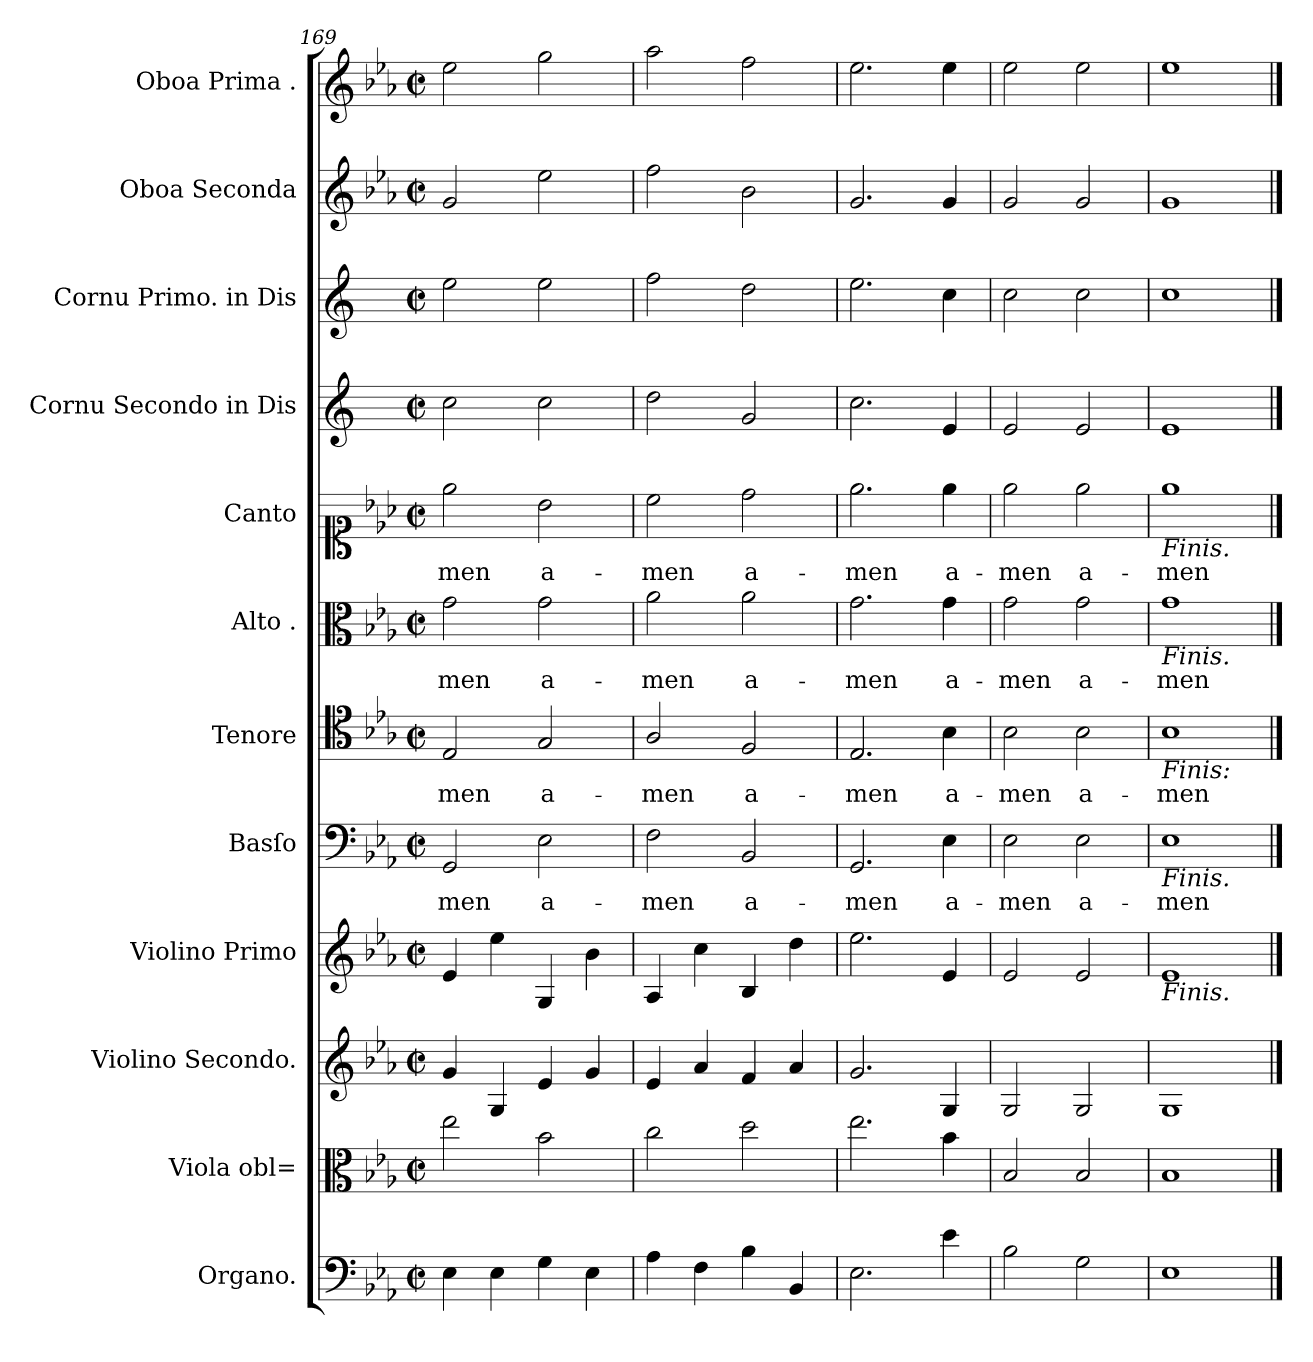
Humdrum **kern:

**kern	**kern	**kern	**kern	**kern	**text	**kern	**text	**kern	**text	**kern	**text	**kern	**kern	**kern	**kern
*part12	*part11	*part10	*part9	*part8	*part8	*part7	*part7	*part6	*part6	*part5	*part5	*part4	*part3	*part2	*part1
*staff12	*staff11	*staff10	*staff9	*staff8	*staff8	*staff7	*staff7	*staff6	*staff6	*staff5	*staff5	*staff4	*staff3	*staff2	*staff1
*I"Organo.	*I"Viola obl=	*I"Violino Secondo.	*I"Violino Primo	*I"Basſo	*	*I"Tenore	*	*I"Alto .	*	*I"Canto	*	*I"Cornu Secondo in Dis	*I"Cornu Primo. in Dis	*I"Oboa Seconda	*I"Oboa Prima .
*I'org	*I'vla obl	*I'vn 2	*I'vn 1	*I'B	*	*I'T	*	*I'A	*	*	*	*I'cor 2	*I'cor 1	*I'ob 2	*I'ob 1
*clefF4	*clefC3	*clefG2	*clefG2	*clefF4	*	*clefC4	*	*clefC3	*	*clefC1	*	*clefG2	*clefG2	*clefG2	*clefG2
*	*	*	*	*	*	*	*	*	*	*	*	*ITrd5c9	*ITrd5c9	*	*
*k[b-e-a-]	*k[b-e-a-]	*k[b-e-a-]	*k[b-e-a-]	*k[b-e-a-]	*	*k[b-e-a-]	*	*k[b-e-a-]	*	*k[b-e-a-]	*	*k[b-e-a-]	*k[b-e-a-]	*k[b-e-a-]	*k[b-e-a-]
*E-:	*E-:	*E-:	*E-:	*E-:	*	*E-:	*	*E-:	*	*E-:	*	*	*	*E-:	*E-:
*M2/2	*M2/2	*M2/2	*M2/2	*M2/2	*	*M2/2	*	*M2/2	*	*M2/2	*	*M2/2	*M2/2	*M2/2	*M2/2
*met(c|)	*met(c|)	*met(c|)	*met(c|)	*met(c|)	*	*met(c|)	*	*met(c|)	*	*met(c|)	*	*met(c|)	*met(c|)	*met(c|)	*met(c|)
=169	=169	=169	=169	=169	=169	=169	=169	=169	=169	=169	=169	=169	=169	=169	=169
!	!	!	!	!	!	!	!LO:LY:i	!	!LO:LY:i	!	!	!	!	!	!
4E-\	2ee-\	4g/	4e-/	2GG/	-men	2E-/	-men	2g\	-men	2ee-\	-men	2e-\	2g\	2g/	2ee-\
4E-\	.	4G/	4ee-\	.	.	.	.	.	.	.	.	.	.	.	.
!	!	!	!	!	!LO:LY:i	!	!LO:LY:i	!	!LO:LY:i	!	!	!	!	!	!
4G\	2b-\	4e-/	4G/	2E-\	a-	2G/	a-	2g\	a-	2b-\	a-	2e-\	2g\	2ee-\	2gg\
4E-\	.	4g/	4b-\	.	.	.	.	.	.	.	.	.	.	.	.
=170	=170	=170	=170	=170	=170	=170	=170	=170	=170	=170	=170	=170	=170	=170	=170
!	!	!	!	!	!LO:LY:i	!	!LO:LY:i	!	!LO:LY:i	!	!	!	!	!	!
4A-\	2cc\	4e-/	4A-/	2F\	-men	2A-/	-men	2a-\	-men	2cc\	-men	2f\	2a-\	2ff\	2aa-\
4F\	.	4a-/	4cc\	.	.	.	.	.	.	.	.	.	.	.	.
!	!	!	!	!	!LO:LY:i	!	!LO:LY:i	!	!LO:LY:i	!	!LO:LY:i	!	!	!	!
4B-\	2dd\	4f/	4B-/	2BB-/	a-	2F/	a-	2a-\	a-	2dd\	a-	2B-/	2f\	2b-\	2ff\
4BB-/	.	4a-/	4dd\	.	.	.	.	.	.	.	.	.	.	.	.
=171	=171	=171	=171	=171	=171	=171	=171	=171	=171	=171	=171	=171	=171	=171	=171
!	!	!	!	!	!LO:LY:i	!	!LO:LY:i	!	!LO:LY:i	!	!LO:LY:i	!	!	!	!
2.E-\	2.ee-\	2.g/	2.ee-\	2.GG/	-men	2.E-/	-men	2.g\	-men	2.ee-\	-men	2.e-\	2.g\	2.g/	2.ee-\
!	!	!	!	!	!	!	!LO:LY:i	!	!	!	!LO:LY:i	!	!	!	!
4e-\	4b-\	4G/	4e-/	4E-\	a-	4B-\	a-	4g\	a-	4ee-\	a-	4G/	4e-\	4g/	4ee-\
=172	=172	=172	=172	=172	=172	=172	=172	=172	=172	=172	=172	=172	=172	=172	=172
!	!	!	!	!	!	!	!LO:LY:i	!	!	!	!LO:LY:i	!	!	!	!
2B-\	2B-/	2G/	2e-/	2E-\	-men	2B-\	-men	2g\	-men	2ee-\	-men	2G/	2e-\	2g/	2ee-\
2G\	2B-/	2G/	2e-/	2E-\	a-	2B-\	a-	2g\	a-	2ee-\	a-	2G/	2e-\	2g/	2ee-\
=173	=173	=173	=173	=173	=173	=173	=173	=173	=173	=173	=173	=173	=173	=173	=173
!	!	!	!	!	!	!	!	!	!	!LO:TX:b:i:t=Finis.	!	!	!	!	!
!	!	!	!	!	!	!	!	!LO:TX:b:i:t=Finis.	!	!	!	!	!	!	!
!	!	!	!	!	!	!LO:TX:b:i:t=Finis&colon;	!	!	!	!	!	!	!	!	!
!	!	!	!	!LO:TX:b:i:t=Finis.	!	!	!	!	!	!	!	!	!	!	!
!	!	!	!LO:TX:b:i:t=Finis.	!	!	!	!	!	!	!	!	!	!	!	!
1E-\	1B-/	1G/	1e-/	1E-\	-men	1B-\	-men	1g\	-men	1ee-\	-men	1G/	1e-/	1g/	1ee-\
==	==	==	==	==	==	==	==	==	==	==	==	==	==	==	==
*-	*-	*-	*-	*-	*-	*-	*-	*-	*-	*-	*-	*-	*-	*-	*-
